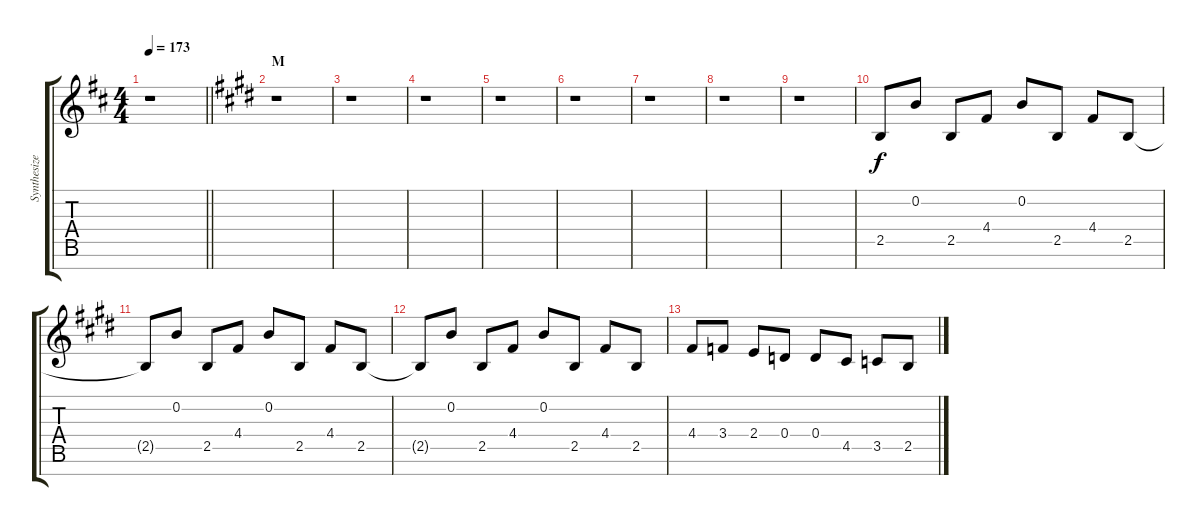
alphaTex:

\track ("Synthesizer" "Synthesize") {instrument harpsichord}
\staff {score tabs}
\tuning (E5 B4 G4 D4 A3 E3 B2) {hide}
\ts (4 4)
\tempo 173
\clef g2
\barLineRight lightlight
\ks d
r.1{dy f} |
\section ("" "M")
\ks e
r.1 |
r.1 |
r.1 |
r.1 |
r.1 |
r.1 |
r.1 |
r.1 |
2.5.8 0.2.8 2.5.8 4.4.8 0.2.8 2.5.8 4.4.8 2.5.8 |
2.5{t}.8 0.2.8 2.5.8 4.4.8 0.2.8 2.5.8 4.4.8 2.5.8 |
2.5{t}.8 0.2.8 2.5.8 4.4.8 0.2.8 2.5.8 4.4.8 2.5.8 |
4.4.8 3.4.8 2.4.8 0.4.8 0.4.8 4.5.8 3.5.8 2.5.8
